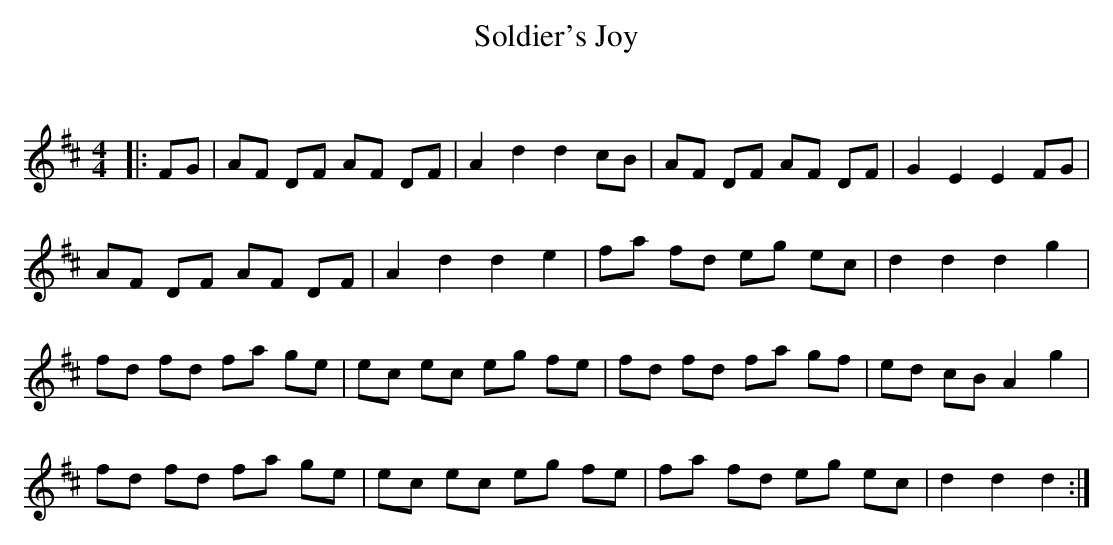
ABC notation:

X:1
T: Soldier's Joy
C:
Q: 232
K:D
M:4/4
L:1/8
|:FG|AF DF AF DF|A2 d2 d2 cB|AF DF AF DF|G2 E2 E2 FG|
AF DF AF DF|A2 d2 d2 e2|fa fd eg ec|d2 d2 d2 g2|
fd fd fa ge|ec ec eg fe|fd fd fa gf|ed cB A2 g2|
fd fd fa ge|ec ec eg fe|fa fd eg ec|d2 d2 d2:|
